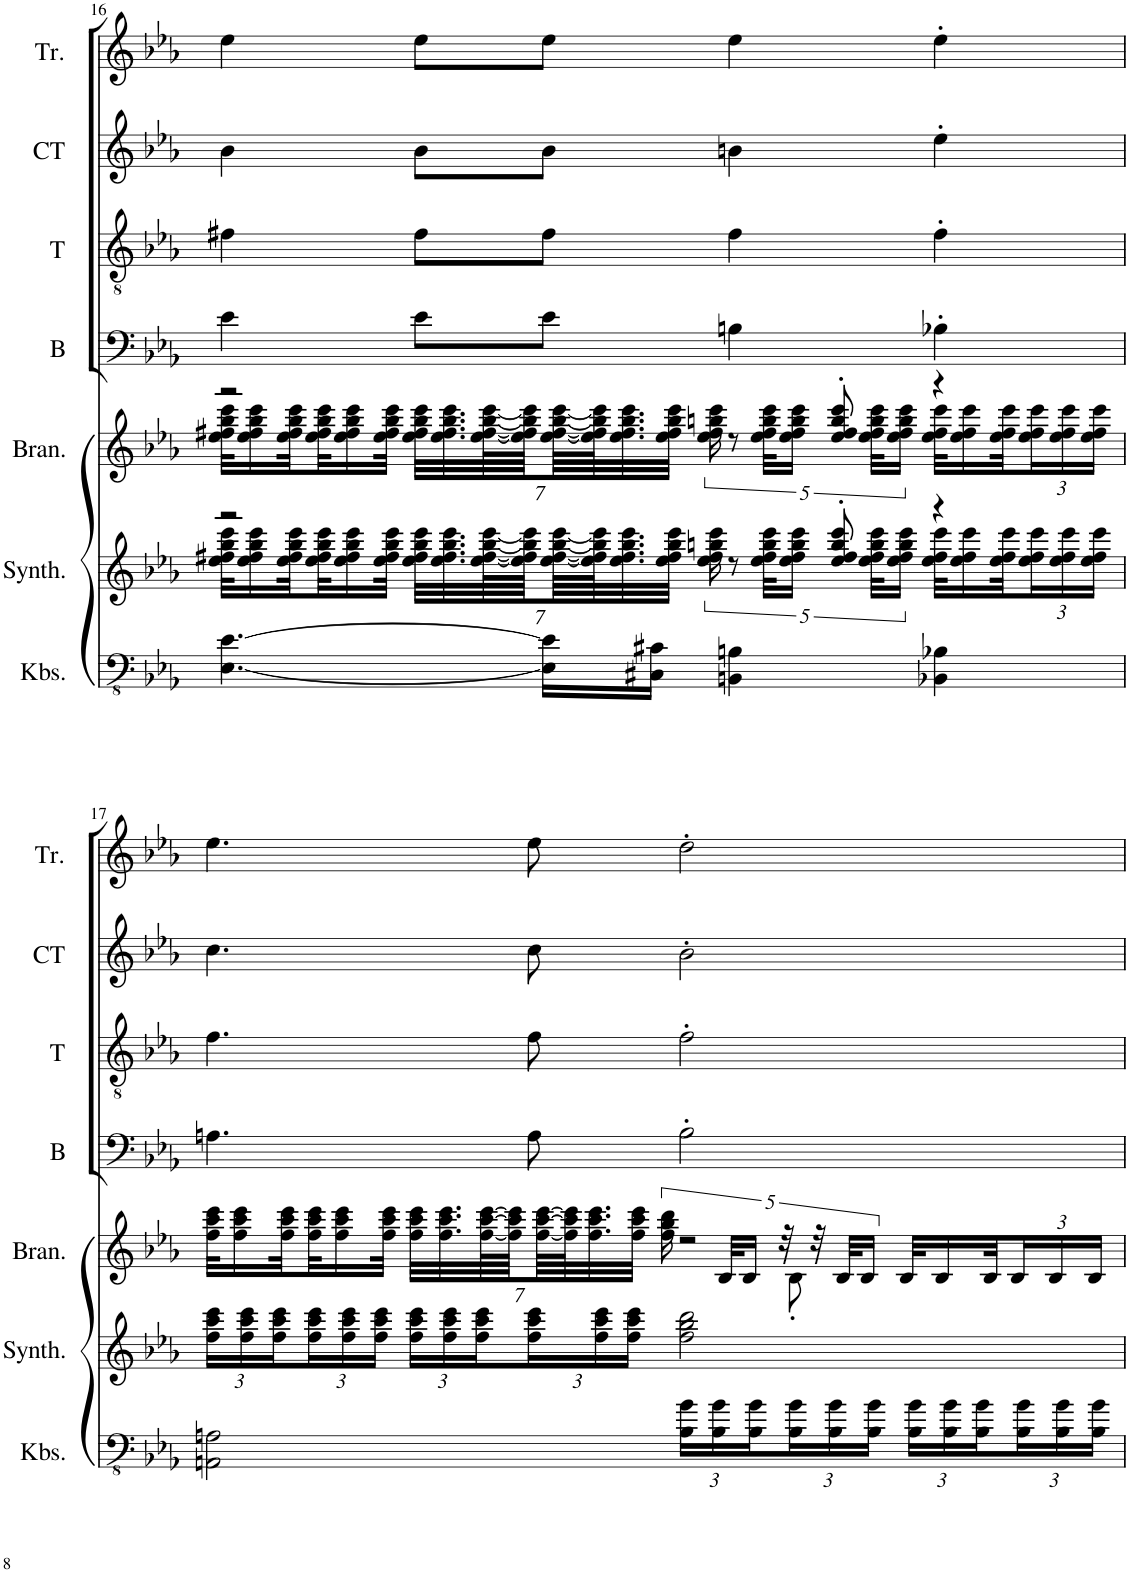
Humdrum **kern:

**kern	**kern	**kern	**kern	**kern	**kern	**kern
*part7	*part6	*part5	*part4	*part3	*part2	*part1
*staff7	*staff6	*staff5	*staff4	*staff3	*staff2	*staff1
*I"Kontrabasse,  Strings-L1	*I"Synthesizer,  Strings-R2	*I"Bratschen,  Strings-R1	*I"Bass	*I"Tenor	*I"Countertenor	*I"Treble
*I'Kbs.	*I'Synth.	*I'Bran.	*I'B	*I'T	*I'CT	*I'Tr.
!!LO:PB:g=z
*clefFv4	*clefG2	*clefG2	*clefF4	*clefGv2	*clefG2	*clefG2
*	*	*	*	*ITrd4c7	*ITrd1c2	*ITrd-7c-12
*k[b-e-a-]	*k[b-e-a-]	*k[b-e-a-]	*k[b-e-a-]	*k[b-e-a-]	*k[b-e-a-]	*k[b-e-a-]
*M4/4	*M4/4	*M4/4	*M4/4	*M4/4	*M4/4	*M4/4
*met(c)	*met(c)	*met(c)	*met(c)	*met(c)	*met(c)	*met(c)
=16	=16	=16	=16	=16	=16	=16
*	*^	*^	*	*	*	*
[4.EE-\ [4.E-\	2r	32ee-\ 32ff#X\ 32bb-\ 32eee-\KLL	2r	32ee-\ 32ff#X\ 32bb-\ 32eee-\KLL	4e-\	4f#X\	4b-\	4ee-\
.	.	16ee-\ 16ff#\ 16bb-\ 16eee-\	.	16ee-\ 16ff#\ 16bb-\ 16eee-\	.	.	.	.
.	.	32ee-\ 32ff#\ 32bb-\ 32eee-\L	.	32ee-\ 32ff#\ 32bb-\ 32eee-\L	.	.	.	.
.	.	32ee-\ 32ff#\ 32bb-\ 32eee-\J	.	32ee-\ 32ff#\ 32bb-\ 32eee-\J	.	.	.	.
.	.	16ee-\ 16ff#\ 16bb-\ 16eee-\	.	16ee-\ 16ff#\ 16bb-\ 16eee-\	.	.	.	.
.	.	32ee-\ 32ff#\ 32bb-\ 32eee-\JJk	.	32ee-\ 32ff#\ 32bb-\ 32eee-\JJk	.	.	.	.
*	*	*Xbrackettup	*	*Xbrackettup	*	*	*	*
.	.	28ee-\ 28ff#\ 28bb-\ 28eee-\LLL	.	28ee-\ 28ff#\ 28bb-\ 28eee-\LLL	8e-\L	8f#\L	8b-\L	8ee-\L
.	.	28.ee-\ 28.ff#\ 28.bb-\ 28.eee-\	.	28.ee-\ 28.ff#\ 28.bb-\ 28.eee-\	.	.	.	.
.	.	[56ee-\ [56ff#\ [56bb-\ [56eee-\L	.	[56ee-\ [56ff#\ [56bb-\ [56eee-\L	.	.	.	.
.	.	6720ryy	.	6720ryy	.	.	.	.
.	.	56ee-\] 56ff#\] 56bb-\] 56eee-\]	.	56ee-\] 56ff#\] 56bb-\] 56eee-\]	.	.	.	.
16EE-\] 16E-\]LL	.	.	.	.	8e-\J	8f#\J	8b-\J	8ee-\J
.	.	[56ee-\ [56ff#\ [56bb-\ [56eee-\	.	[56ee-\ [56ff#\ [56bb-\ [56eee-\	.	.	.	.
.	.	56ee-\] 56ff#\] 56bb-\] 56eee-\]J	.	56ee-\] 56ff#\] 56bb-\] 56eee-\]J	.	.	.	.
.	.	13440ryy	.	13440ryy	.	.	.	.
.	.	28.ee-\ 28.ff#\ 28.bb-\ 28.eee-\	.	28.ee-\ 28.ff#\ 28.bb-\ 28.eee-\	.	.	.	.
16CC#X\ 16C#X\JJ	.	.	.	.	.	.	.	.
.	.	28ee-\ 28ff#\ 28bb-\ 28eee-\JJJ	.	28ee-\ 28ff#\ 28bb-\ 28eee-\JJJ	.	.	.	.
4BBBn\ 4BBn\	8r	.	8r	.	4Bn\	4f#\	4bn\	4ee-\
*	*	*brackettup	*	*brackettup	*	*	*	*
.	.	20ee-\ 20ff#\ 20bbn\ 20eee-\	.	20ee-\ 20ff#\ 20bbn\ 20eee-\	.	.	.	.
.	.	40ee-\ 40ff#\ 40bb\ 40eee-\KLL	.	40ee-\ 40ff#\ 40bb\ 40eee-\KLL	.	.	.	.
.	.	20ee-\ 20ff#\ 20bb\ 20eee-\JJ	.	20ee-\ 20ff#\ 20bb\ 20eee-\JJ	.	.	.	.
.	8ee-/' 8ff#/' 8bb/' 8eee-/'	.	8ee-/' 8ff#/' 8bb/' 8eee-/'	.	.	.	.	.
.	.	20ryy	.	20ryy	.	.	.	.
.	.	40ee-\ 40ff#\ 40bb\ 40eee-\KLL	.	40ee-\ 40ff#\ 40bb\ 40eee-\KLL	.	.	.	.
.	.	20ee-\ 20ff#\ 20bb\ 20eee-\JJ	.	20ee-\ 20ff#\ 20bb\ 20eee-\JJ	.	.	.	.
4BBB-X\ 4BB-X\	4r	.	4r	.	4B-X'\	4f#'\	4ee-'\	4ee-'\
.	.	32ee-\ 32ff#\ 32eee-\KLL	.	32ee-\ 32ff#\ 32eee-\KLL	.	.	.	.
.	.	16ee-\ 16ff#\ 16eee-\	.	16ee-\ 16ff#\ 16eee-\	.	.	.	.
.	.	32ee-\ 32ff#\ 32eee-\K	.	32ee-\ 32ff#\ 32eee-\K	.	.	.	.
*	*	*Xbrackettup	*	*Xbrackettup	*	*	*	*
.	.	24ee-\ 24ff#\ 24eee-\	.	24ee-\ 24ff#\ 24eee-\	.	.	.	.
.	.	24ee-\ 24ff#\ 24eee-\	.	24ee-\ 24ff#\ 24eee-\	.	.	.	.
.	.	24ee-\ 24ff#\ 24eee-\JJ	.	24ee-\ 24ff#\ 24eee-\JJ	.	.	.	.
4480ryy	4480ryy	.	4480ryy	.	4480ryy	4480ryy	4480ryy	4480ryy
*	*v	*v	*	*	*	*	*	*
!!LO:LB:g=z
=17	=17	=17	=17	=17	=17	=17	=17
2AAAn\ 2AAn\	24ff\ 24ccc\ 24eee-\LL	32ff\ 32ccc\ 32eee-\KLL	8ryy	4.An\	4.f\	4.cc\	4.ee-\
.	.	16ff\ 16ccc\ 16eee-\	.	.	.	.	.
.	24ff\ 24ccc\ 24eee-\	.	.	.	.	.	.
.	24ff\ 24ccc\ 24eee-\	.	.	.	.	.	.
.	.	32ff\ 32ccc\ 32eee-\L	.	.	.	.	.
*	*	*v	*v	*	*	*	*
.	24ff\ 24ccc\ 24eee-\	32ff\ 32ccc\ 32eee-\J	.	.	.	.
.	.	16ff\ 16ccc\ 16eee-\	.	.	.	.
.	24ff\ 24ccc\ 24eee-\	.	.	.	.	.
.	24ff\ 24ccc\ 24eee-\JJ	.	.	.	.	.
.	.	32ff\ 32ccc\ 32eee-\JJk	.	.	.	.
.	24ff\ 24ccc\ 24eee-\LL	28ff\ 28ccc\ 28eee-\LLL	.	.	.	.
.	.	28.ff\ 28.ccc\ 28.eee-\	.	.	.	.
.	24ff\ 24ccc\ 24eee-\	.	.	.	.	.
.	24ff\ 24ccc\ 24eee-\	.	.	.	.	.
.	.	[56ff\ [56ccc\ [56eee-\L	.	.	.	.
.	.	6720ryy	.	.	.	.
.	.	56ff\] 56ccc\] 56eee-\]	.	.	.	.
.	24ff\ 24ccc\ 24eee-\	.	8A\	8f\	8cc\	8ee-\
.	.	[56ff\ [56ccc\ [56eee-\	.	.	.	.
.	.	56ff\] 56ccc\] 56eee-\]J	.	.	.	.
.	.	13440ryy	.	.	.	.
.	.	28.ff\ 28.ccc\ 28.eee-\	.	.	.	.
.	24ff\ 24ccc\ 24eee-\	.	.	.	.	.
.	24ff\ 24ccc\ 24eee-\JJ	.	.	.	.	.
.	.	28ff\ 28ccc\ 28eee-\JJJ	.	.	.	.
*Xbrackettup	*	*	*	*	*	*
24BB-\ 24B-\LL	2ff\ 2bb-\ 2ddd\	.	2B-'\	2f'\	2b-'\	2dd'\
*	*	*brackettup	*	*	*	*
.	.	20ff\ 20bb-\ 20ddd\	.	.	.	.
24BB-\ 24B-\	.	.	.	.	.	.
.	.	2r	.	.	.	.
24BB-\ 24B-\	.	.	.	.	.	.
*	*	*^	*	*	*	*
24BB-\ 24B-\	.	.	8B-'\	.	.	.	.
24BB-\ 24B-\	.	.	.	.	.	.	.
24BB-\ 24B-\JJ	.	.	.	.	.	.	.
24BB-\ 24B-\LL	.	.	4480%3361ryy	.	.	.	.
24BB-\ 24B-\	.	.	.	.	.	.	.
24BB-\ 24B-\	.	.	.	.	.	.	.
24BB-\ 24B-\	.	.	.	.	.	.	.
24BB-\ 24B-\	.	.	.	.	.	.	.
24BB-\ 24B-\JJ	.	.	.	.	.	.	.
4480%2241ryy	4480%2241ryy	.	.	4480%2241ryy	4480%2241ryy	4480%2241ryy	4480%2241ryy
.	.	40B-/KLL	.	.	.	.	.
.	.	20B-/JJ	.	.	.	.	.
.	.	40r	.	.	.	.	.
.	.	40r	.	.	.	.	.
.	.	40B-/KLL	.	.	.	.	.
.	.	20B-/JJ	.	.	.	.	.
.	.	32B-/KLL	.	.	.	.	.
.	.	16B-/	.	.	.	.	.
.	.	32B-/K	.	.	.	.	.
*	*	*Xbrackettup	*	*	*	*	*
.	.	24B-/	.	.	.	.	.
.	.	24B-/	.	.	.	.	.
.	.	24B-/JJ	.	.	.	.	.
*	*	*v	*v	*	*	*	*
=	=	=	=	=	=	=
*-	*-	*-	*-	*-	*-	*-
